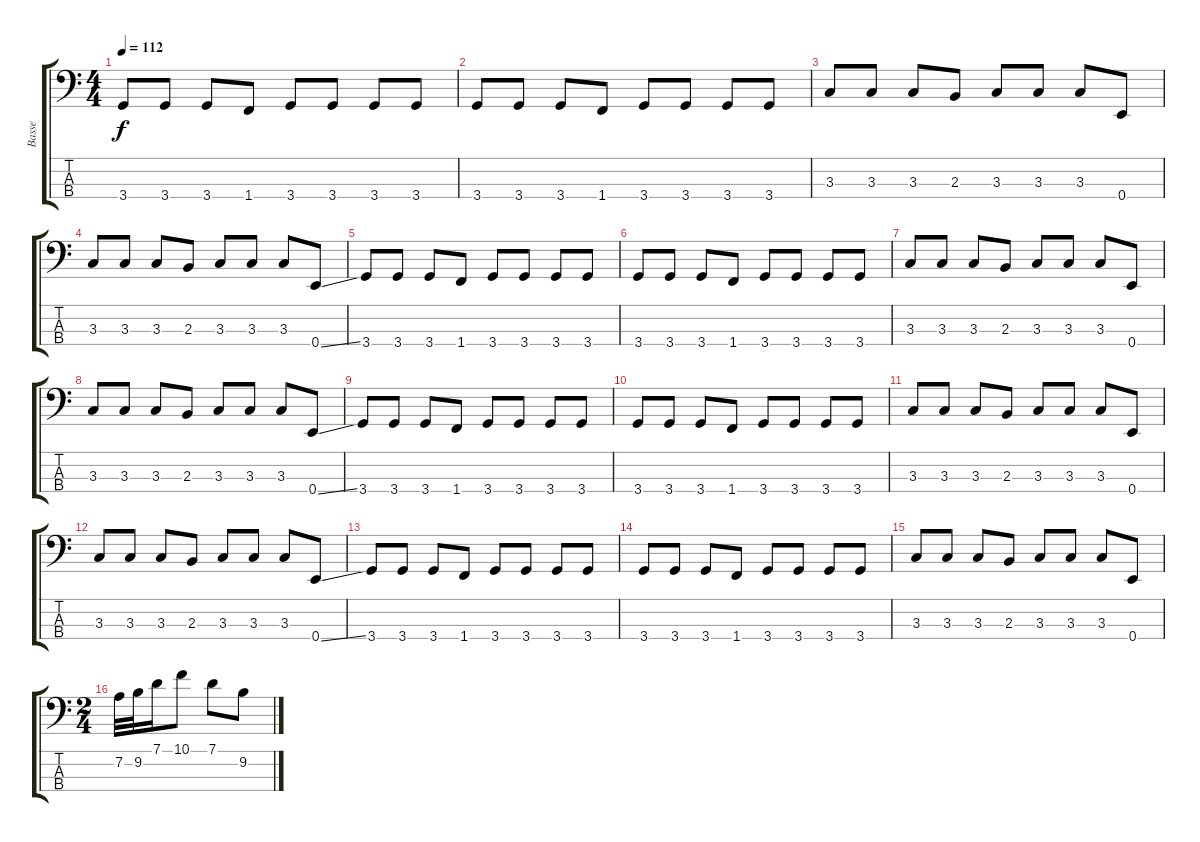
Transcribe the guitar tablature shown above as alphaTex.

\track ("Basse" "Basse") {instrument electricbassfinger}
\staff {score tabs}
\tuning (G2 D2 A1 E1) {hide}
\ts (4 4)
\tempo 112
\clef f4
\ks c
3.4.8{dy f} 3.4.8 3.4.8 1.4.8 3.4.8 3.4.8 3.4.8 3.4.8 |
3.4.8 3.4.8 3.4.8 1.4.8 3.4.8 3.4.8 3.4.8 3.4.8 |
3.3.8 3.3.8 3.3.8 2.3.8 3.3.8 3.3.8 3.3.8 0.4.8 |
3.3.8 3.3.8 3.3.8 2.3.8 3.3.8 3.3.8 3.3.8 0.4{ss}.8 |
3.4.8 3.4.8 3.4.8 1.4.8 3.4.8 3.4.8 3.4.8 3.4.8 |
3.4.8 3.4.8 3.4.8 1.4.8 3.4.8 3.4.8 3.4.8 3.4.8 |
3.3.8 3.3.8 3.3.8 2.3.8 3.3.8 3.3.8 3.3.8 0.4.8 |
3.3.8 3.3.8 3.3.8 2.3.8 3.3.8 3.3.8 3.3.8 0.4{ss}.8 |
3.4.8 3.4.8 3.4.8 1.4.8 3.4.8 3.4.8 3.4.8 3.4.8 |
3.4.8 3.4.8 3.4.8 1.4.8 3.4.8 3.4.8 3.4.8 3.4.8 |
3.3.8 3.3.8 3.3.8 2.3.8 3.3.8 3.3.8 3.3.8 0.4.8 |
3.3.8 3.3.8 3.3.8 2.3.8 3.3.8 3.3.8 3.3.8 0.4{ss}.8 |
3.4.8 3.4.8 3.4.8 1.4.8 3.4.8 3.4.8 3.4.8 3.4.8 |
3.4.8 3.4.8 3.4.8 1.4.8 3.4.8 3.4.8 3.4.8 3.4.8 |
3.3.8 3.3.8 3.3.8 2.3.8 3.3.8 3.3.8 3.3.8 0.4.8 |
\ts (2 4)
7.2.32 9.2.32 7.1.16 10.1.8 7.1.8 9.2.8
